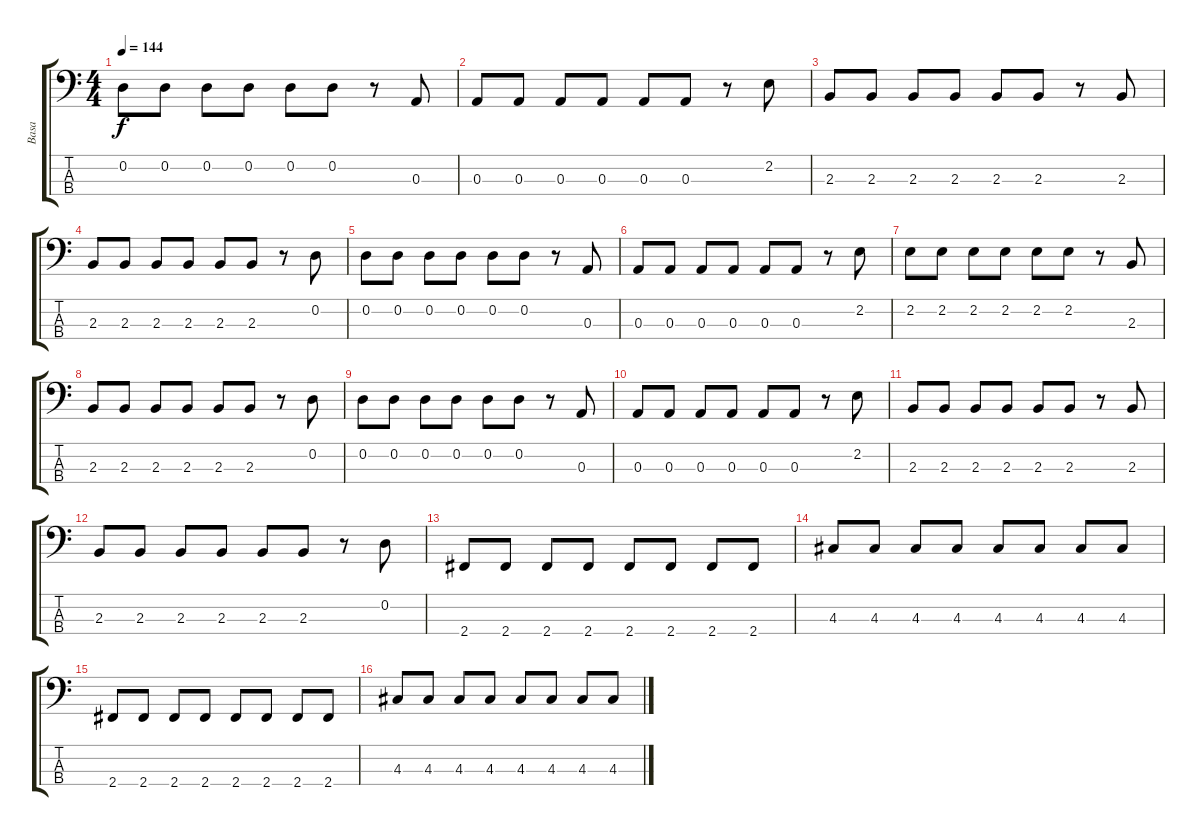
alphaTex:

\track ("Basa" "Basa") {instrument electricbasspick}
\staff {score tabs}
\tuning (G2 D2 A1 E1) {hide}
\ts (4 4)
\tempo 144
\clef f4
\ks c
0.2.8{dy f} 0.2.8 0.2.8 0.2.8 0.2.8 0.2.8 r.8 0.3.8 |
0.3.8 0.3.8 0.3.8 0.3.8 0.3.8 0.3.8 r.8 2.2.8 |
2.3.8 2.3.8 2.3.8 2.3.8 2.3.8 2.3.8 r.8 2.3.8 |
2.3.8 2.3.8 2.3.8 2.3.8 2.3.8 2.3.8 r.8 0.2.8 |
0.2.8 0.2.8 0.2.8 0.2.8 0.2.8 0.2.8 r.8 0.3.8 |
0.3.8 0.3.8 0.3.8 0.3.8 0.3.8 0.3.8 r.8 2.2.8 |
2.2.8 2.2.8 2.2.8 2.2.8 2.2.8 2.2.8 r.8 2.3.8 |
2.3.8 2.3.8 2.3.8 2.3.8 2.3.8 2.3.8 r.8 0.2.8 |
0.2.8 0.2.8 0.2.8 0.2.8 0.2.8 0.2.8 r.8 0.3.8 |
0.3.8 0.3.8 0.3.8 0.3.8 0.3.8 0.3.8 r.8 2.2.8 |
2.3.8 2.3.8 2.3.8 2.3.8 2.3.8 2.3.8 r.8 2.3.8 |
2.3.8 2.3.8 2.3.8 2.3.8 2.3.8 2.3.8 r.8 0.2.8 |
2.4.8 2.4.8 2.4.8 2.4.8 2.4.8 2.4.8 2.4.8 2.4.8 |
4.3.8 4.3.8 4.3.8 4.3.8 4.3.8 4.3.8 4.3.8 4.3.8 |
2.4.8 2.4.8 2.4.8 2.4.8 2.4.8 2.4.8 2.4.8 2.4.8 |
4.3.8 4.3.8 4.3.8 4.3.8 4.3.8 4.3.8 4.3.8 4.3.8
